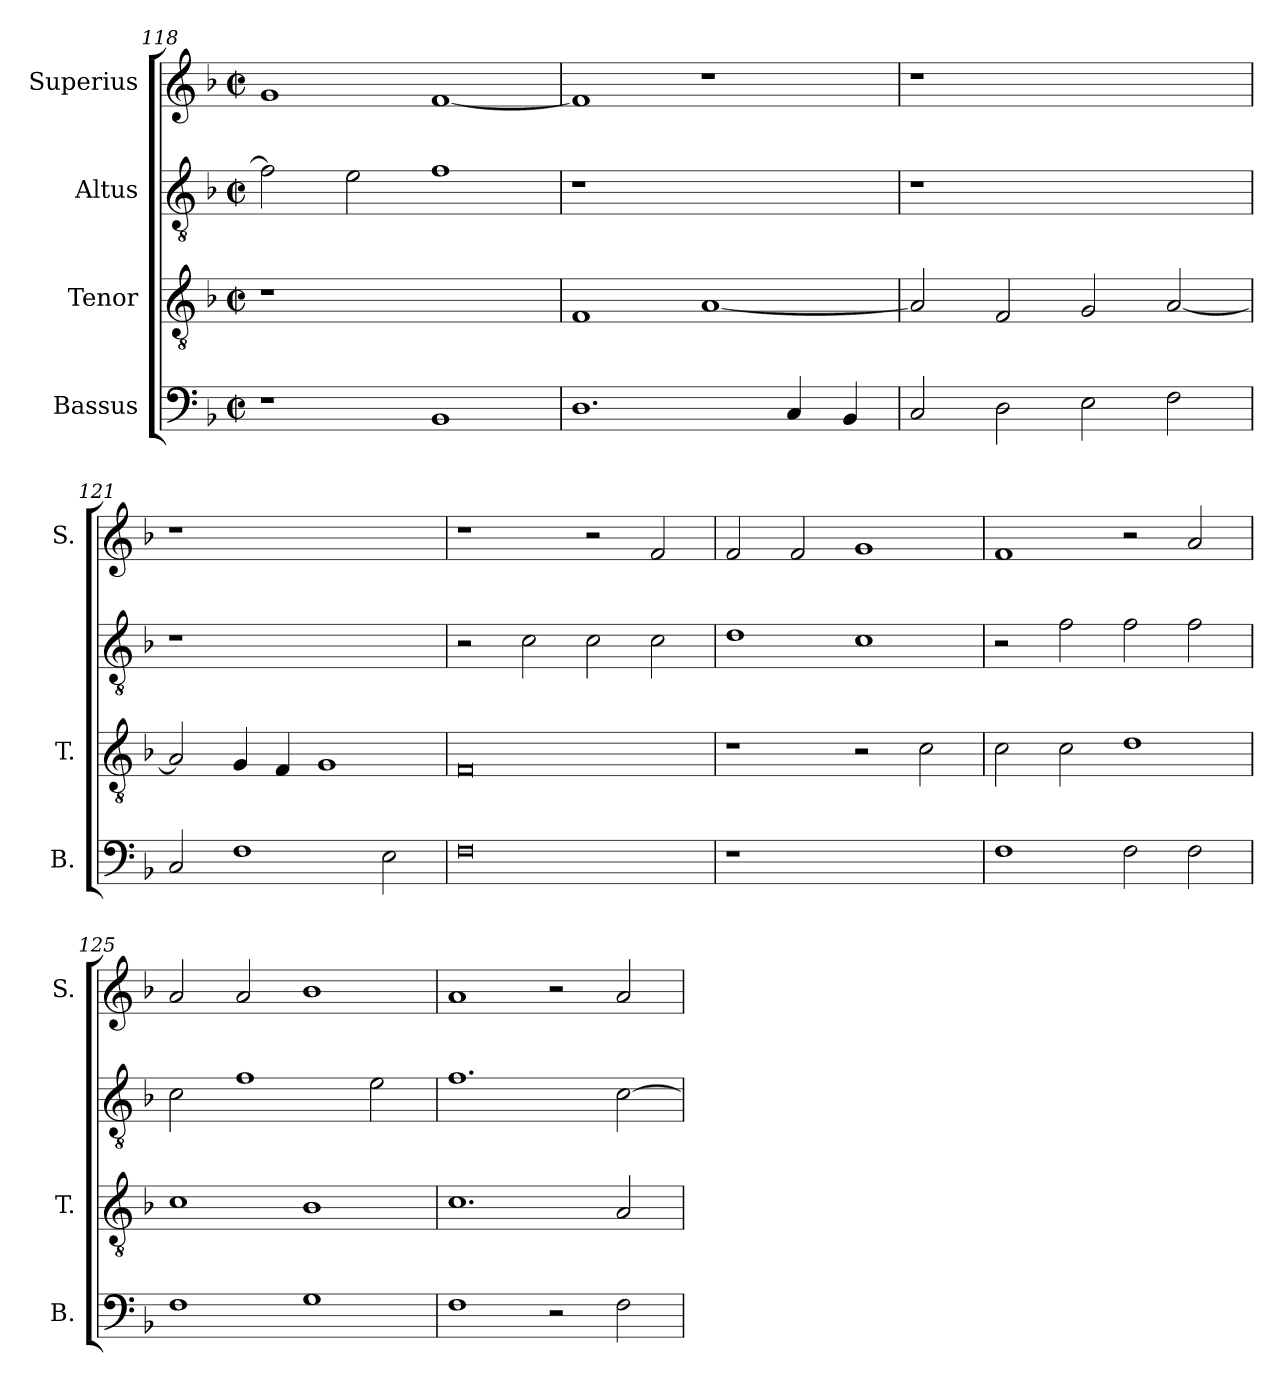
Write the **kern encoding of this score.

**kern	**kern	**kern	**kern
*part4	*part3	*part2	*part1
*staff4	*staff3	*staff2	*staff1
*I"Bassus	*I"Tenor	*I"Altus	*I"Superius
*I'B.	*I'T.	*	*I'S.
!!LO:PB:g=z
*clefF4	*clefGv2	*clefGv2	*clefG2
*	*ITrd7c12	*ITrd7c12	*
*k[b-]	*k[b-]	*k[b-]	*k[b-]
*F:	*F:	*F:	*F:
*M2/2	*M2/2	*M2/2	*M2/2
*met(c|)	*met(c|)	*met(c|)	*met(c|)
=118	=118	=118	=118
!	!LO:N:vis=1	!	!
1r	1r	2Fi\]	1gi
.	.	2Ei\	.
1BB-i	1ryy	1Fi	[<1fi
=119	=119	=119	=119
!	!	!LO:N:vis=1	!
1.Di	1FFi	1r	1fi]
.	[<1AAi	1ryy	1r
4Ci/	.	.	.
4BB-i/	.	.	.
=120	=120	=120	=120
!	!	!LO:N:vis=1	!LO:N:vis=1
2Ci/	2AAi/]	1r	1r
2Di\	2FFi/	.	.
2Ei\	2GGi/	1ryy	1ryy
2Fi\	[<2AAi/	.	.
=121	=121	=121	=121
!	!	!LO:N:vis=1	!LO:N:vis=1
2Ci/	2AAi/]	1r	1r
1Fi	4GGi/	.	.
.	4FFi/	.	.
.	1GGi	1ryy	1ryy
2Ei\	.	.	.
=122	=122	=122	=122
0Fi	0FFi	2r	1r
.	.	2Ci\	.
.	.	2Ci\	2r
.	.	2Ci\	2fi/
!!LO:LB:g=z
=123	=123	=123	=123
!LO:N:vis=1	!	!	!
1r	1r	1Di	2fi/
.	.	.	2fi/
1ryy	2r	1Ci	1gi
.	2Ci\	.	.
=124	=124	=124	=124
1Fi	2Ci\	2r	1fi
.	2Ci\	2Fi\	.
2Fi\	1Di	2Fi\	2r
2Fi\	.	2Fi\	2ai/
=125	=125	=125	=125
1Fi	1Ci	2Ci\	2ai/
.	.	1Fi	2ai/
1Gi	1BB-i	.	1b-i
.	.	2Ei\	.
=126	=126	=126	=126
1Fi	1.Ci	1.Fi	1ai
2r	.	.	2r
2Fi\	2AAi/	[>2Ci\	2ai/
=	=	=	=
*-	*-	*-	*-
